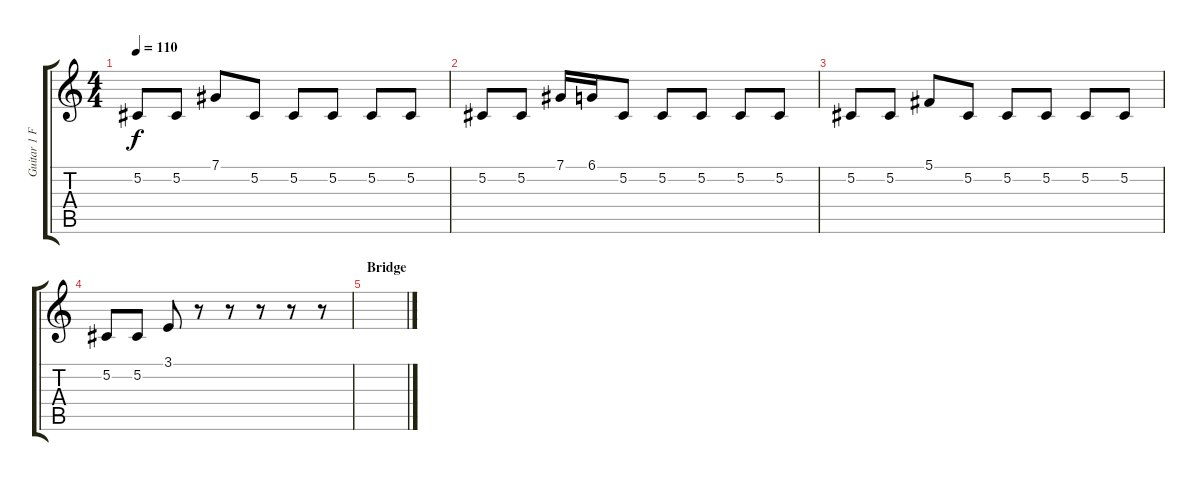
\track ("Guitar 1 Fret noise" "Guitar 1 F") {instrument shanai}
\staff {score tabs}
\tuning (Db4 Ab3 E3 B2 Gb2 B1) {hide}
\ts (4 4)
\tempo 110
\clef g2
\ks c
5.2.8{dy f} 5.2.8 7.1.8 5.2.8 5.2.8 5.2.8 5.2.8 5.2.8 |
5.2.8 5.2.8 7.1.16 6.1.16 5.2.8 5.2.8 5.2.8 5.2.8 5.2.8 |
5.2.8 5.2.8 5.1.8 5.2.8 5.2.8 5.2.8 5.2.8 5.2.8 |
5.2.8 5.2.8 3.1.8 r.8 r.8 r.8 r.8 r.8 |
\section ("" "Bridge")
